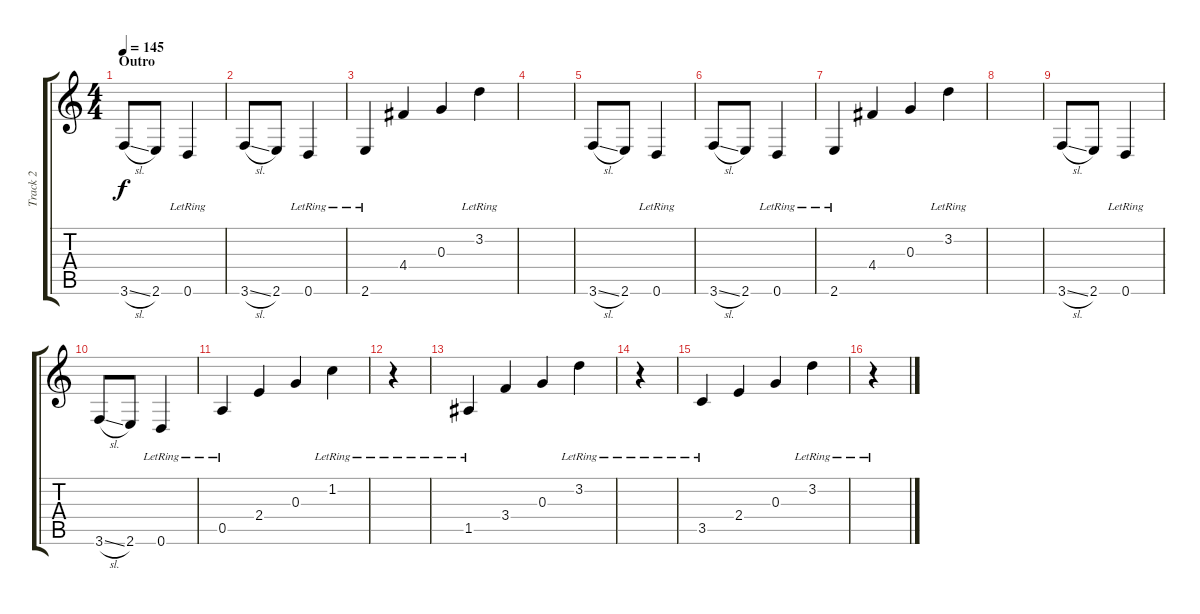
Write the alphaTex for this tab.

\track ("Track 2" "Track 2") {instrument distortionguitar}
\staff {score tabs}
\tuning (E4 B3 G3 D3 A2 D2) {hide}
\ts (4 4)
\section ("" "Outro")
\tempo 145
\clef g2
\ks c
3.6{sl}.8{dy f} 2.6.8 0.6{lr}.4 |
3.6{sl}.8 2.6.8 0.6{lr}.4 |
2.6{lr}.4 4.4.4 0.3.4 3.2{lr}.4 |
|
3.6{sl}.8 2.6.8 0.6{lr}.4 |
3.6{sl}.8 2.6.8 0.6{lr}.4 |
2.6{lr}.4 4.4.4 0.3.4 3.2{lr}.4 |
|
3.6{sl}.8 2.6.8 0.6{lr}.4 |
3.6{sl}.8 2.6.8 0.6{lr}.4 |
0.5{lr}.4 2.4.4 0.3.4 1.2{lr}.4 |
r.4 |
1.5{lr}.4 3.4.4 0.3.4 3.2{lr}.4 |
r.4 |
3.5{lr}.4 2.4.4 0.3.4 3.2{lr}.4 |
r.4
